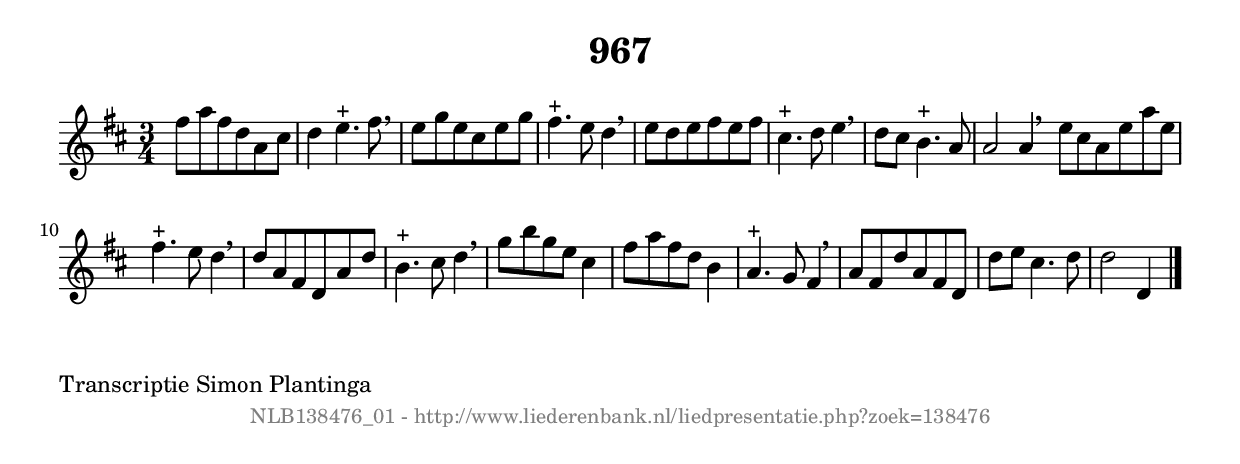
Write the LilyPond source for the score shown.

%
% produced by wce2krn 1.64 (7 June 2014)
%
\version"2.16"
#(append! paper-alist '(("long" . (cons (* 210 mm) (* 2000 mm)))))
#(set-default-paper-size "long")
sb = {\breathe}
mBreak = {\breathe }
bBreak = {\breathe }
x = {\once\override NoteHead #'style = #'cross }
gl=\glissando
itime={\override Staff.TimeSignature #'stencil = ##f }
ficta = {\once\set suggestAccidentals = ##t}
fine = {\once\override Score.RehearsalMark #'self-alignment-X = #1 \mark \markup {\italic{Fine}}}
dc = {\once\override Score.RehearsalMark #'self-alignment-X = #1 \mark \markup {\italic{D.C.}}}
dcf = {\once\override Score.RehearsalMark #'self-alignment-X = #1 \mark \markup {\italic{D.C. al Fine}}}
dcc = {\once\override Score.RehearsalMark #'self-alignment-X = #1 \mark \markup {\italic{D.C. al Coda}}}
ds = {\once\override Score.RehearsalMark #'self-alignment-X = #1 \mark \markup {\italic{D.S.}}}
dsf = {\once\override Score.RehearsalMark #'self-alignment-X = #1 \mark \markup {\italic{D.S. al Fine}}}
dsc = {\once\override Score.RehearsalMark #'self-alignment-X = #1 \mark \markup {\italic{D.S. al Coda}}}
pv = {\set Score.repeatCommands = #'((volta "1"))}
sv = {\set Score.repeatCommands = #'((volta "2"))}
tv = {\set Score.repeatCommands = #'((volta "3"))}
qv = {\set Score.repeatCommands = #'((volta "4"))}
xv = {\set Score.repeatCommands = #'((volta #f))}
\header{ tagline = ""
title = "967"
}
\score {{
\key d \major
\relative g'
{
\set melismaBusyProperties = #'()
\time 3/4
\tempo 4=120
\override Score.MetronomeMark #'transparent = ##t
\override Score.RehearsalMark #'break-visibility = #(vector #t #t #f)
fis'8 a8 fis8 d8 a8 cis8 | d4 e4.^"+" fis8 \sb | e8 g8 e8 cis8 e8 g8 | fis4.^"+" e8 d4 | \mBreak \bar "|"
e8 d8 e8 fis8 e8 fis8 | cis4.^"+" d8 e4 \sb | d8 cis8 b4.^"+" a8 | a2 a4 \bar ":|:" \bBreak
e'8 cis8 a8 e'8 a8 e8 | fis4.^"+" e8 d4 \sb | d8 a8 fis8 d8 a'8 d8 | b4.^"+" cis8 d4 | \mBreak \bar "|"
g8 b8 g8 e8 cis4 | fis8 a8 fis8 d8 b4 | a4.^"+" g8 fis4 \sb | a8 fis8 d'8 a8 fis8 d8 | d'8 e8 cis4. d8 | d2 d,4 \bar "|."
 }}
 \midi { }
 \layout {
            indent = 0.0\cm
}
}
\markup { \wordwrap-string #" 
Transcriptie Simon Plantinga
"}
\markup { \vspace #0 } \markup { \with-color #grey \fill-line { \center-column { \smaller "NLB138476_01 - http://www.liederenbank.nl/liedpresentatie.php?zoek=138476" } } }
